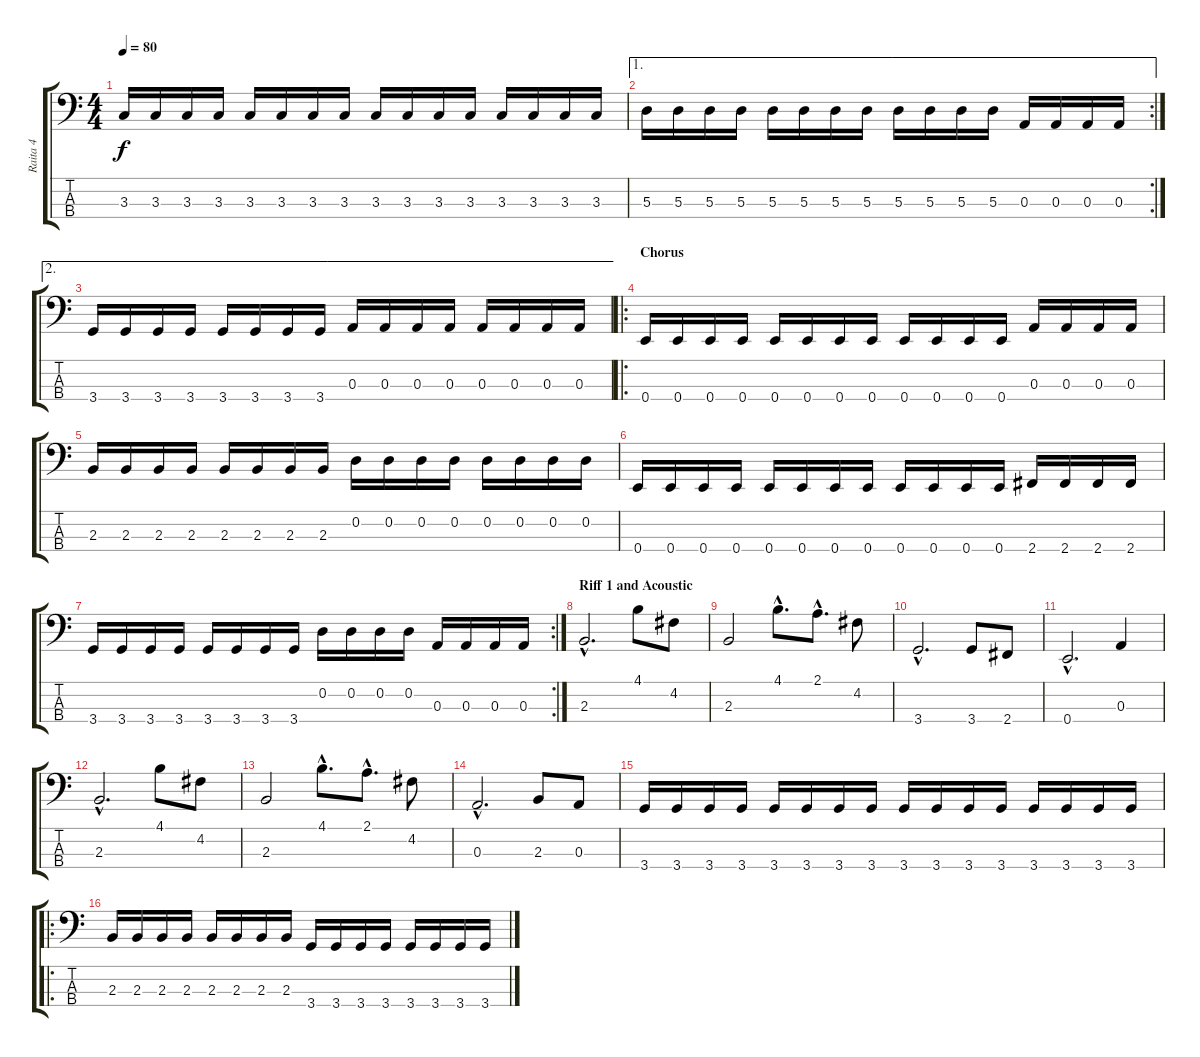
\track ("Raita 4" "Raita 4") {instrument electricbassfinger}
\staff {score tabs}
\tuning (G2 D2 A1 E1) {hide}
\ts (4 4)
\tempo 80
\clef f4
\ks c
3.3.16{dy f} 3.3.16 3.3.16 3.3.16 3.3.16 3.3.16 3.3.16 3.3.16 3.3.16 3.3.16 3.3.16 3.3.16 3.3.16 3.3.16 3.3.16 3.3.16 |
\ae 1
\rc 2
5.3.16 5.3.16 5.3.16 5.3.16 5.3.16 5.3.16 5.3.16 5.3.16 5.3.16 5.3.16 5.3.16 5.3.16 0.3.16 0.3.16 0.3.16 0.3.16 |
\ae 2
3.4.16 3.4.16 3.4.16 3.4.16 3.4.16 3.4.16 3.4.16 3.4.16 0.3.16 0.3.16 0.3.16 0.3.16 0.3.16 0.3.16 0.3.16 0.3.16 |
\ro
\section ("" "Chorus")
0.4.16 0.4.16 0.4.16 0.4.16 0.4.16 0.4.16 0.4.16 0.4.16 0.4.16 0.4.16 0.4.16 0.4.16 0.3.16 0.3.16 0.3.16 0.3.16 |
2.3.16 2.3.16 2.3.16 2.3.16 2.3.16 2.3.16 2.3.16 2.3.16 0.2.16 0.2.16 0.2.16 0.2.16 0.2.16 0.2.16 0.2.16 0.2.16 |
0.4.16 0.4.16 0.4.16 0.4.16 0.4.16 0.4.16 0.4.16 0.4.16 0.4.16 0.4.16 0.4.16 0.4.16 2.4.16 2.4.16 2.4.16 2.4.16 |
\rc 2
3.4.16 3.4.16 3.4.16 3.4.16 3.4.16 3.4.16 3.4.16 3.4.16 0.2.16 0.2.16 0.2.16 0.2.16 0.3.16 0.3.16 0.3.16 0.3.16 |
\section ("" "Riff 1 and Acoustic")
2.3{hac}.2{d} 4.1.8 4.2.8 |
2.3.2 4.1{hac}.8{d} 2.1{hac}.8{d} 4.2.8 |
3.4{hac}.2{d} 3.4.8 2.4.8 |
0.4{hac}.2{d} 0.3.4 |
2.3{hac}.2{d} 4.1.8 4.2.8 |
2.3.2 4.1{hac}.8{d} 2.1{hac}.8{d} 4.2.8 |
0.3{hac}.2{d} 2.3.8 0.3.8 |
3.4.16 3.4.16 3.4.16 3.4.16 3.4.16 3.4.16 3.4.16 3.4.16 3.4.16 3.4.16 3.4.16 3.4.16 3.4.16 3.4.16 3.4.16 3.4.16 |
\ro
2.3.16 2.3.16 2.3.16 2.3.16 2.3.16 2.3.16 2.3.16 2.3.16 3.4.16 3.4.16 3.4.16 3.4.16 3.4.16 3.4.16 3.4.16 3.4.16
